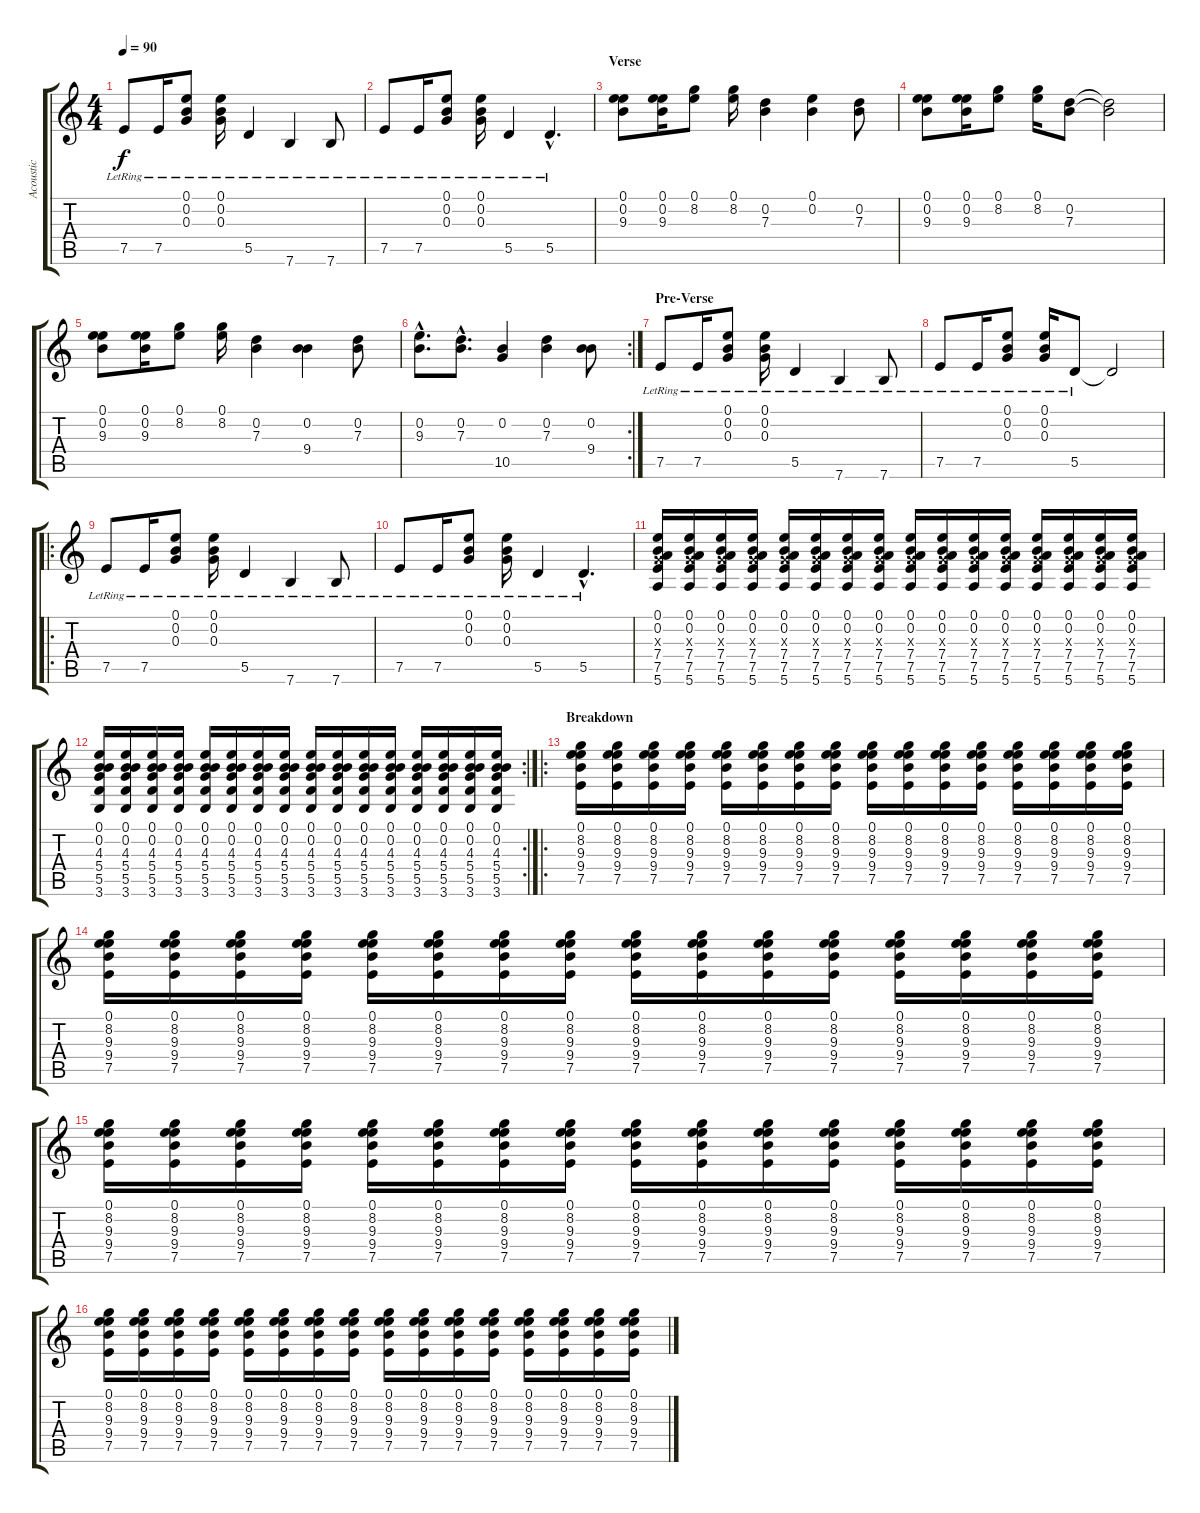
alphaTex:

\track ("Acoustic" "Acoustic") {instrument acousticguitarsteel}
\staff {score tabs}
\tuning (E4 B3 G3 D3 A2 E2) {hide}
\ts (4 4)
\tempo 90
\clef g2
\ks c
7.5{lr}.8{dy f} 7.5{lr}.16 (0.1{lr} 0.2{lr} 0.3{lr}).8 (0.1{lr} 0.2{lr} 0.3{lr}).16 5.5{lr}.4 7.6{lr}.4 7.6{lr}.8 |
7.5{lr}.8 7.5{lr}.16 (0.1{lr} 0.2{lr} 0.3{lr}).8 (0.1{lr} 0.2{lr} 0.3{lr}).16 5.5{lr}.4 5.5{hac lr}.4{d} |
\section ("" "Verse")
(0.1 0.2 9.3).8 (0.1 0.2 9.3).16 (0.1 8.2).8 (0.1 8.2).16 (0.2 7.3).4 (0.1 0.2).4 (0.2 7.3).8 |
(0.1 0.2 9.3).8 (0.1 0.2 9.3).16 (0.1 8.2).8 (0.1 8.2).16 (0.2 7.3).8 (0.2{t} 7.3{t}).2 |
(0.1 0.2 9.3).8 (0.1 0.2 9.3).16 (0.1 8.2).8 (0.1 8.2).16 (0.2 7.3).4 (0.2 9.4).4 (0.2 7.3).8 |
\rc 2
(0.2{hac} 9.3{hac}).8{d} (0.2{hac} 7.3{hac}).8{d} (0.2 10.5).4 (0.2 7.3).4 (0.2 9.4).8 |
\section ("" "Pre-Verse")
7.5{lr}.8 7.5{lr}.16 (0.1{lr} 0.2{lr} 0.3{lr}).8 (0.1{lr} 0.2{lr} 0.3{lr}).16 5.5{lr}.4 7.6{lr}.4 7.6{lr}.8 |
7.5{lr}.8 7.5{lr}.16 (0.1{lr} 0.2{lr} 0.3{lr}).8 (0.1{lr} 0.2{lr} 0.3{lr}).16 5.5{lr}.8 5.5{t}.2 |
\ro
7.5{lr}.8 7.5{lr}.16 (0.1{lr} 0.2{lr} 0.3{lr}).8 (0.1{lr} 0.2{lr} 0.3{lr}).16 5.5{lr}.4 7.6{lr}.4 7.6{lr}.8 |
7.5{lr}.8 7.5{lr}.16 (0.1{lr} 0.2{lr} 0.3{lr}).8 (0.1{lr} 0.2{lr} 0.3{lr}).16 5.5{lr}.4 5.5{hac lr}.4{d} |
(0.1 0.2 0.3{x} 7.4 7.5 5.6).16 (0.1 0.2 0.3{x} 7.4 7.5 5.6).16 (0.1 0.2 0.3{x} 7.4 7.5 5.6).16 (0.1 0.2 0.3{x} 7.4 7.5 5.6).16 (0.1 0.2 0.3{x} 7.4 7.5 5.6).16 (0.1 0.2 0.3{x} 7.4 7.5 5.6).16 (0.1 0.2 0.3{x} 7.4 7.5 5.6).16 (0.1 0.2 0.3{x} 7.4 7.5 5.6).16 (0.1 0.2 0.3{x} 7.4 7.5 5.6).16 (0.1 0.2 0.3{x} 7.4 7.5 5.6).16 (0.1 0.2 0.3{x} 7.4 7.5 5.6).16 (0.1 0.2 0.3{x} 7.4 7.5 5.6).16 (0.1 0.2 0.3{x} 7.4 7.5 5.6).16 (0.1 0.2 0.3{x} 7.4 7.5 5.6).16 (0.1 0.2 0.3{x} 7.4 7.5 5.6).16 (0.1 0.2 0.3{x} 7.4 7.5 5.6).16 |
\rc 2
(0.1 0.2 4.3 5.4 5.5 3.6).16 (0.1 0.2 4.3 5.4 5.5 3.6).16 (0.1 0.2 4.3 5.4 5.5 3.6).16 (0.1 0.2 4.3 5.4 5.5 3.6).16 (0.1 0.2 4.3 5.4 5.5 3.6).16 (0.1 0.2 4.3 5.4 5.5 3.6).16 (0.1 0.2 4.3 5.4 5.5 3.6).16 (0.1 0.2 4.3 5.4 5.5 3.6).16 (0.1 0.2 4.3 5.4 5.5 3.6).16 (0.1 0.2 4.3 5.4 5.5 3.6).16 (0.1 0.2 4.3 5.4 5.5 3.6).16 (0.1 0.2 4.3 5.4 5.5 3.6).16 (0.1 0.2 4.3 5.4 5.5 3.6).16 (0.1 0.2 4.3 5.4 5.5 3.6).16 (0.1 0.2 4.3 5.4 5.5 3.6).16 (0.1 0.2 4.3 5.4 5.5 3.6).16 |
\ro
\section ("" "Breakdown")
(0.1 8.2 9.3 9.4 7.5).16 (0.1 8.2 9.3 9.4 7.5).16 (0.1 8.2 9.3 9.4 7.5).16 (0.1 8.2 9.3 9.4 7.5).16 (0.1 8.2 9.3 9.4 7.5).16 (0.1 8.2 9.3 9.4 7.5).16 (0.1 8.2 9.3 9.4 7.5).16 (0.1 8.2 9.3 9.4 7.5).16 (0.1 8.2 9.3 9.4 7.5).16 (0.1 8.2 9.3 9.4 7.5).16 (0.1 8.2 9.3 9.4 7.5).16 (0.1 8.2 9.3 9.4 7.5).16 (0.1 8.2 9.3 9.4 7.5).16 (0.1 8.2 9.3 9.4 7.5).16 (0.1 8.2 9.3 9.4 7.5).16 (0.1 8.2 9.3 9.4 7.5).16 |
(0.1 8.2 9.3 9.4 7.5).16 (0.1 8.2 9.3 9.4 7.5).16 (0.1 8.2 9.3 9.4 7.5).16 (0.1 8.2 9.3 9.4 7.5).16 (0.1 8.2 9.3 9.4 7.5).16 (0.1 8.2 9.3 9.4 7.5).16 (0.1 8.2 9.3 9.4 7.5).16 (0.1 8.2 9.3 9.4 7.5).16 (0.1 8.2 9.3 9.4 7.5).16 (0.1 8.2 9.3 9.4 7.5).16 (0.1 8.2 9.3 9.4 7.5).16 (0.1 8.2 9.3 9.4 7.5).16 (0.1 8.2 9.3 9.4 7.5).16 (0.1 8.2 9.3 9.4 7.5).16 (0.1 8.2 9.3 9.4 7.5).16 (0.1 8.2 9.3 9.4 7.5).16 |
(0.1 8.2 9.3 9.4 7.5).16 (0.1 8.2 9.3 9.4 7.5).16 (0.1 8.2 9.3 9.4 7.5).16 (0.1 8.2 9.3 9.4 7.5).16 (0.1 8.2 9.3 9.4 7.5).16 (0.1 8.2 9.3 9.4 7.5).16 (0.1 8.2 9.3 9.4 7.5).16 (0.1 8.2 9.3 9.4 7.5).16 (0.1 8.2 9.3 9.4 7.5).16 (0.1 8.2 9.3 9.4 7.5).16 (0.1 8.2 9.3 9.4 7.5).16 (0.1 8.2 9.3 9.4 7.5).16 (0.1 8.2 9.3 9.4 7.5).16 (0.1 8.2 9.3 9.4 7.5).16 (0.1 8.2 9.3 9.4 7.5).16 (0.1 8.2 9.3 9.4 7.5).16 |
(0.1 8.2 9.3 9.4 7.5).16 (0.1 8.2 9.3 9.4 7.5).16 (0.1 8.2 9.3 9.4 7.5).16 (0.1 8.2 9.3 9.4 7.5).16 (0.1 8.2 9.3 9.4 7.5).16 (0.1 8.2 9.3 9.4 7.5).16 (0.1 8.2 9.3 9.4 7.5).16 (0.1 8.2 9.3 9.4 7.5).16 (0.1 8.2 9.3 9.4 7.5).16 (0.1 8.2 9.3 9.4 7.5).16 (0.1 8.2 9.3 9.4 7.5).16 (0.1 8.2 9.3 9.4 7.5).16 (0.1 8.2 9.3 9.4 7.5).16 (0.1 8.2 9.3 9.4 7.5).16 (0.1 8.2 9.3 9.4 7.5).16 (0.1 8.2 9.3 9.4 7.5).16
